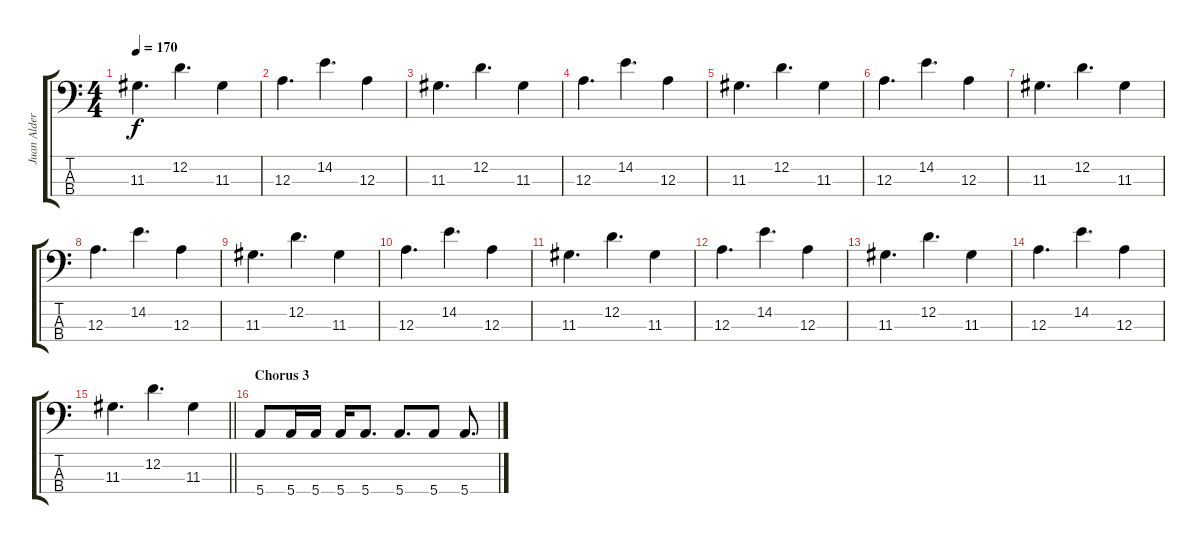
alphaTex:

\track ("Juan Alderte De La Peña [Bass]" "Juan Alder") {instrument electricbassfinger}
\staff {score tabs}
\tuning (G2 D2 A1 E1) {hide}
\ts (4 4)
\tempo 170
\clef f4
\ks c
11.3.4{d dy f} 12.2.4{d} 11.3.4 |
12.3.4{d} 14.2.4{d} 12.3.4 |
11.3.4{d} 12.2.4{d} 11.3.4 |
12.3.4{d} 14.2.4{d} 12.3.4 |
11.3.4{d} 12.2.4{d} 11.3.4 |
12.3.4{d} 14.2.4{d} 12.3.4 |
11.3.4{d} 12.2.4{d} 11.3.4 |
12.3.4{d} 14.2.4{d} 12.3.4 |
11.3.4{d} 12.2.4{d} 11.3.4 |
12.3.4{d} 14.2.4{d} 12.3.4 |
11.3.4{d} 12.2.4{d} 11.3.4 |
12.3.4{d} 14.2.4{d} 12.3.4 |
11.3.4{d} 12.2.4{d} 11.3.4 |
12.3.4{d} 14.2.4{d} 12.3.4 |
\barLineRight lightlight
11.3.4{d} 12.2.4{d} 11.3.4 |
\section ("" "Chorus 3")
5.4.8 5.4.16 5.4.16 5.4.16 5.4.8{d} 5.4.8{d} 5.4.8 5.4.8{d}
